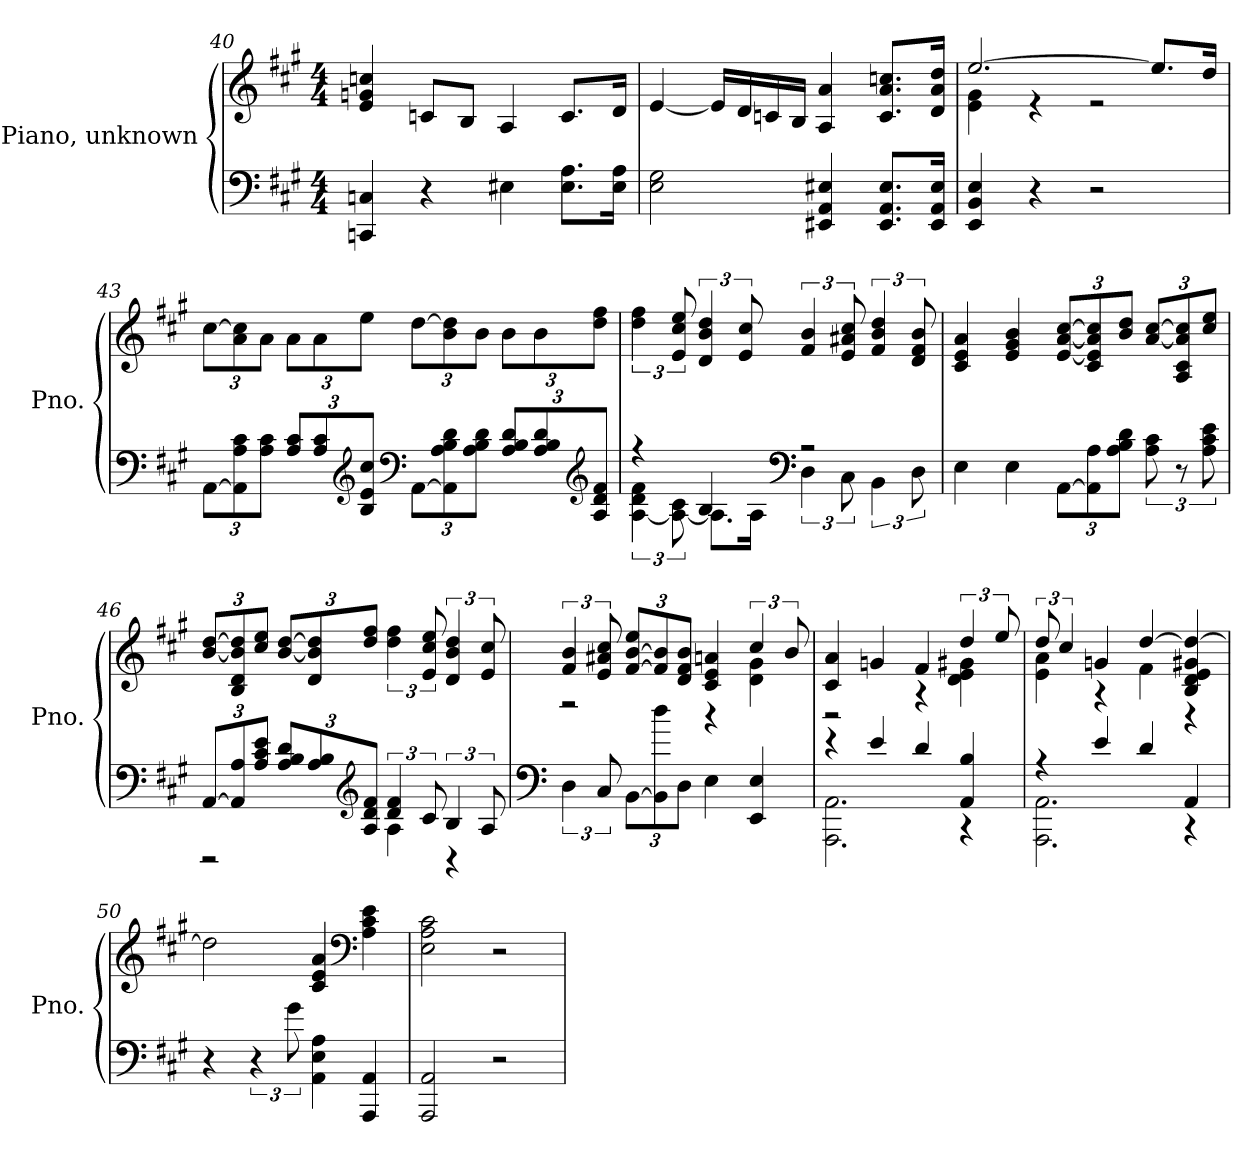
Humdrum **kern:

**kern	**kern
*part1	*part1
*staff2	*staff1
*I"Piano, unknown	*
*I'Pno.	*
*clefF4	*clefG2
*k[f#c#g#]	*k[f#c#g#]
*M4/4	*M4/4
=40	=40
4CCn/ 4Cn/	4e/ 4gn/ 4ccn/
4r	8cn/L
.	8B/J
4E#X\	4A/
8.E#\ 8.A\L	8.c/L
16E#\ 16A\Jk	16d/Jk
!!LO:LB:g=z
=41	=41
2E\ 2G#\	[4e/
.	16e/LL]
.	16d/
.	16cn/
.	16B/JJ
4EE#X/ 4AA/ 4E#X/	4A/ 4a/
8.EE#/ 8.AA/ 8.E#/L	8.c/ 8.a/ 8.ccn/L
16EE#/ 16AA/ 16E#/Jk	16d/ 16a/ 16dd/Jk
=42	=42
*	*^
4EE/ 4BB/ 4E/	[2.ee/	4e\ 4g#\
4r	.	4r
2r	.	2r
.	8.ee/L]	.
.	16dd/Jk	.
*	*v	*v
=43	=43
*Xbrackettup	*Xbrackettup
[12AA\L	[12cc#\L
12AA\] 12A\ 12c#\	12a\ 12cc#\]
12A\ 12c#\J	12a\J
12A/ 12c#/L	12a\L
12A/ 12c#/	12a\
*clefG2	*
12B/ 12e/ 12cc#/J	12ee\J
*clefF4	*
[12AA\L	[12dd\L
12AA\] 12A\ 12B\ 12d\	12b\ 12dd\]
12A\ 12B\ 12d\J	12b\J
12A/ 12B/ 12d/L	12b\L
12A/ 12B/ 12d/	12b\
*clefG2	*
12A/ 12d/ 12f#/J	12dd\ 12ff#\J
!!LO:LB:g=z
=44	=44
*^	*
*	*brackettup	*brackettup
4r	[6A\ 6d\ 6f#\	6dd\ 6ff#\
.	12A\_ 12c#\	12e/ 12cc#/ 12ee/
4B/	8.A\L]	6d/ 6b/ 6dd/
.	.	12e/ 12cc#/
.	16A\Jk	.
*clefF4	*	*
2r	6D\	6f#/ 6b/
.	12C#\	12e/ 12a#X/ 12cc#/
.	6BB\	6f#/ 6b/ 6dd/
.	12D\	12d/ 12f#/ 12b/
*v	*v	*
=45	=45
4E\	4c#/ 4e/ 4a/
4E\	4e/ 4g#/ 4b/
*Xbrackettup	*Xbrackettup
[12AA\L	[12e/ [12a/ [12cc#/L
12AA\] 12A\	12c#/ 12e/] 12a/] 12cc#/]
12A\ 12B\ 12d\J	12b/ 12dd/J
*brackettup	*
12A\ 12c#\	[12a/ [12cc#/L
12r	12A/ 12c#/ 12a/] 12cc#/]
12A\ 12c#\ 12e\	12cc#/ 12ee/J
=46	=46
*Xbrackettup	*
*^	*
[12AA/L	2r	[12b/ [12dd/L
12AA/] 12A/	.	12B/ 12d/ 12b/] 12dd/]
12A/ 12c#/ 12e/J	.	12cc#/ 12ee/J
12A/ 12B/ 12d/L	.	[12b/ [12dd/L
12A/ 12B/	.	12d/ 12b/] 12dd/]
*clefG2	*	*
12A/ 12d/ 12f#/J	.	12dd/ 12ff#/J
*brackettup	*	*brackettup
6d/ 6f#/	4A\	6dd\ 6ff#\
12c#/	.	12e/ 12cc#/ 12ee/
6B/	4r	6d/ 6b/ 6dd/
12A/	.	12e/ 12cc#/
*v	*v	*
!!LO:LB:g=z
=47	=47
*clefF4	*
*	*^
6D\	6f#/ 6b/	2r
12C#/	12e/ 12a#X/ 12cc#/	.
*Xbrackettup	*Xbrackettup	*
[12BB\L	[12f#/ [12b/ 12ee/L	.
12BB\] 12dd\	12f#/] 12b/]	.
12D\J	12d/ 12f#/ 12b/J	.
4E\	4c#/ 4e/ 4an/	4r
*	*brackettup	*
4EE/ 4E/	6cc#/	4d\ 4g#\
.	12b/	.
=48	=48	=48
*^	*	*
4r	2.AAA\ 2.AA\	4c#/ 4a/	2r
4e/	.	4gn/	.
4d/	.	4f#/	4r
4AA/ 4B/	4r	6dd/	4d\ 4e\ 4g#X\
.	.	12ee/	.
=49	=49	=49	=49
4r	2.AAA\ 2.AA\	12dd/	4e\ 4a\
.	.	6cc#/	.
4e/	.	4gn/	4r
4d/	.	[4dd/	4f#\
4AA/	4r	4B/ 4d/ 4e/ 4g#X/ 4dd/_	4r
*v	*v	*	*
*	*v	*v
=50	=50
4r	2dd\]
*brackettup	*
6r	.
12g#\	.
4AA\ 4E\ 4A\	4c#/ 4e/ 4a/
*	*clefF4
4AAA/ 4AA/	4A\ 4c#\ 4e\
=51	=51
2AAA/ 2AA/	2E\ 2A\ 2c#\
2r	2r
=	=
*-	*-
